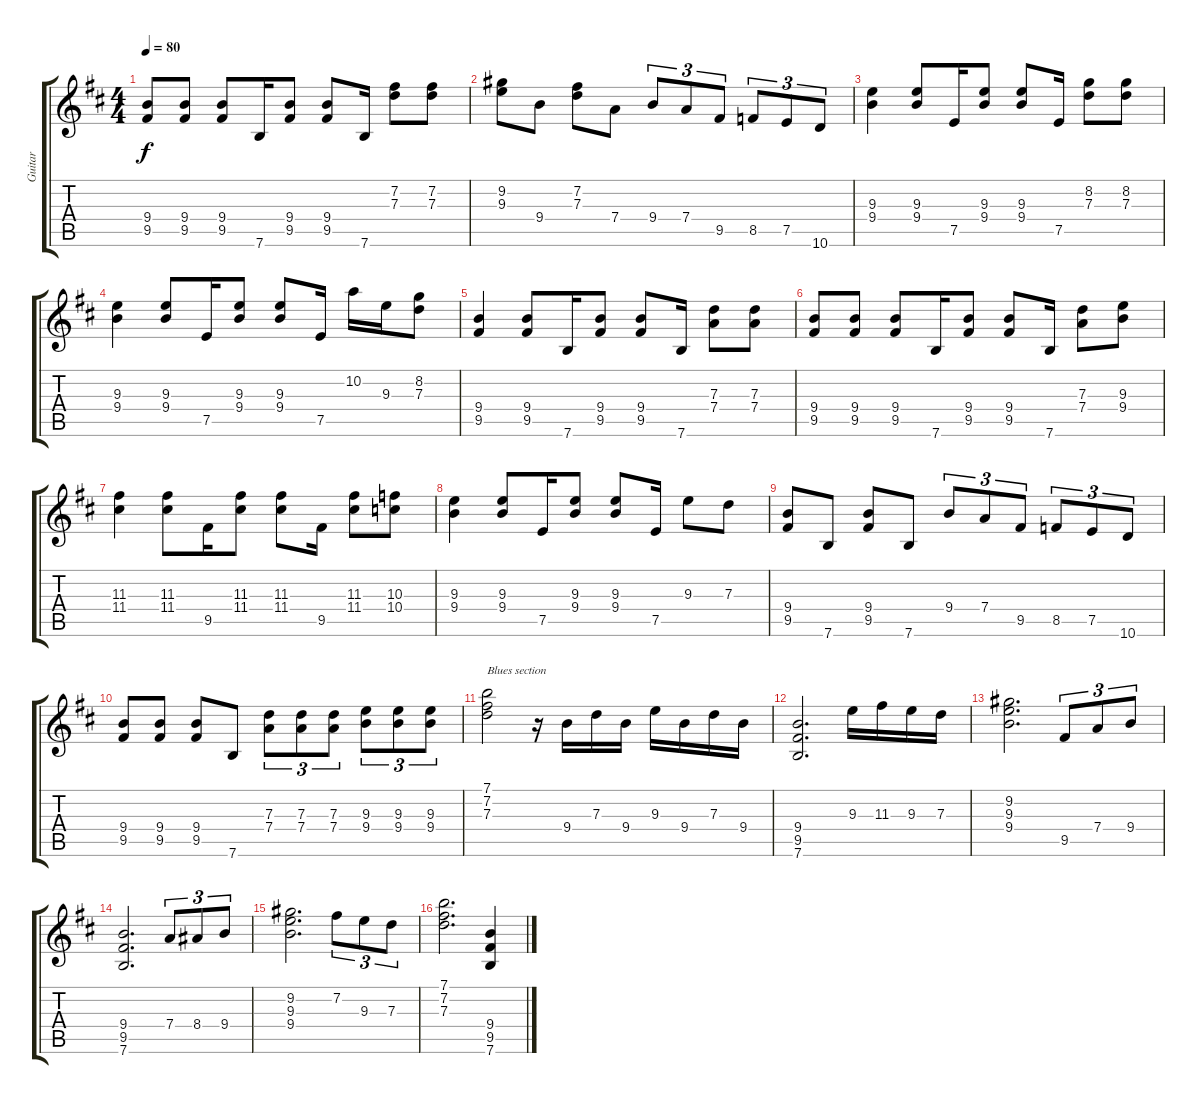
\track ("Guitar" "Guitar") {instrument acousticguitarsteel}
\staff {score tabs}
\tuning (E4 B3 G3 D3 A2 E2) {hide}
\ts (4 4)
\tempo 80
\clef g2
\ks bminor
(9.4 9.5).8{dy f} (9.4 9.5).8 (9.4 9.5).8 7.6.16 (9.4 9.5).8 (9.4 9.5).8 7.6.16 (7.2 7.3).8 (7.2 7.3).8 |
(9.2 9.3).8 9.4.8 (7.2 7.3).8 7.4.8 9.4.8{tu (3 2)} 7.4.8{tu (3 2)} 9.5.8{tu (3 2)} 8.5.8{tu (3 2)} 7.5.8{tu (3 2)} 10.6.8{tu (3 2)} |
(9.3 9.4).4 (9.3 9.4).8 7.5.16 (9.3 9.4).8 (9.3 9.4).8 7.5.16 (8.2 7.3).8 (8.2 7.3).8 |
(9.3 9.4).4 (9.3 9.4).8 7.5.16 (9.3 9.4).8 (9.3 9.4).8 7.5.16 10.2.16 9.3.16 (8.2 7.3).8 |
(9.4 9.5).4 (9.4 9.5).8 7.6.16 (9.4 9.5).8 (9.4 9.5).8 7.6.16 (7.3 7.4).8 (7.3 7.4).8 |
(9.4 9.5).8 (9.4 9.5).8 (9.4 9.5).8 7.6.16 (9.4 9.5).8 (9.4 9.5).8 7.6.16 (7.3 7.4).8 (9.3 9.4).8 |
(11.3 11.4).4 (11.3 11.4).8 9.5.16 (11.3 11.4).8 (11.3 11.4).8 9.5.16 (11.3 11.4).8 (10.3 10.4).8 |
(9.3 9.4).4 (9.3 9.4).8 7.5.16 (9.3 9.4).8 (9.3 9.4).8 7.5.16 9.3.8 7.3.8 |
(9.4 9.5).8 7.6.8 (9.4 9.5).8 7.6.8 9.4.8{tu (3 2)} 7.4.8{tu (3 2)} 9.5.8{tu (3 2)} 8.5.8{tu (3 2)} 7.5.8{tu (3 2)} 10.6.8{tu (3 2)} |
(9.4 9.5).8 (9.4 9.5).8 (9.4 9.5).8 7.6.8 (7.3 7.4).8{tu (3 2)} (7.3 7.4).8{tu (3 2)} (7.3 7.4).8{tu (3 2)} (9.3 9.4).8{tu (3 2)} (9.3 9.4).8{tu (3 2)} (9.3 9.4).8{tu (3 2)} |
(7.1 7.2 7.3).2{txt "Blues section"} r.16 9.4.16 7.3.16 9.4.16 9.3.16 9.4.16 7.3.16 9.4.16 |
(9.4 9.5 7.6).2{d} 9.3.16 11.3.16 9.3.16 7.3.16 |
(9.2 9.3 9.4).2{d} 9.5.8{tu (3 2)} 7.4.8{tu (3 2)} 9.4.8{tu (3 2)} |
(9.4 9.5 7.6).2{d} 7.4.8{tu (3 2)} 8.4.8{tu (3 2)} 9.4.8{tu (3 2)} |
(9.2 9.3 9.4).2{d} 7.2.8{tu (3 2)} 9.3.8{tu (3 2)} 7.3.8{tu (3 2)} |
(7.1 7.2 7.3).2{d} (9.4 9.5 7.6).4
